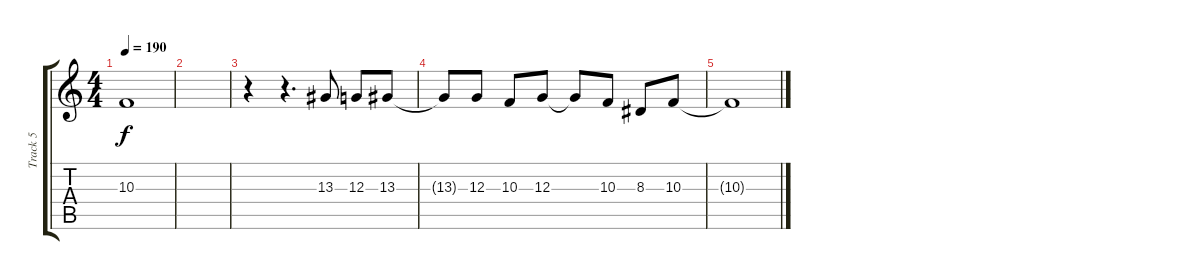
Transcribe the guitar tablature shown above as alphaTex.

\track ("Track 5" "Track 5") {instrument fx7echoes}
\staff {score tabs}
\tuning (E4 B3 G3 D3 A2 E2) {hide}
\ts (4 4)
\tempo 190
\clef g2
\ks c
10.3{t}.1{dy f} |
|
r.4 r.4{d} 13.3.8 12.3.8 13.3.8 |
13.3{t}.8 12.3.8 10.3.8 12.3.8 12.3{t}.8 10.3.8 8.3.8 10.3.8 |
10.3{t}.1
